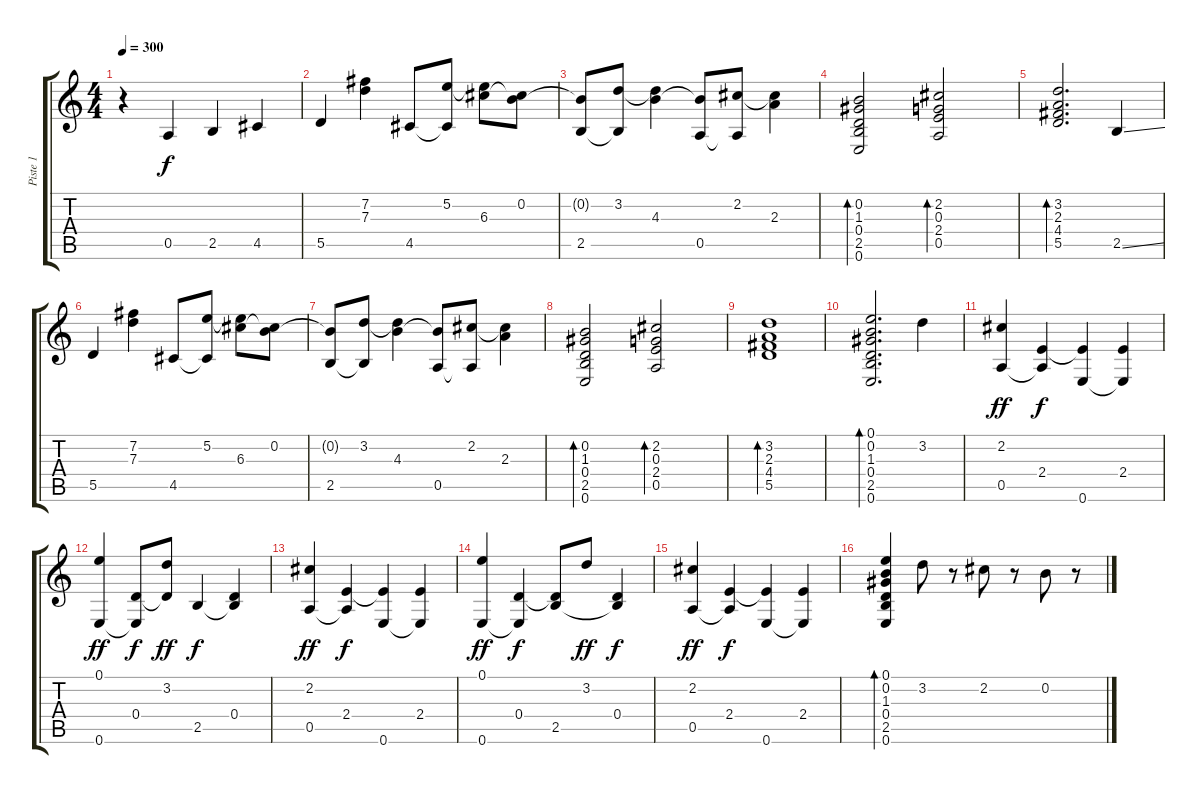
\track ("Piste 1" "Piste 1") {instrument acousticguitarsteel}
\staff {score tabs}
\tuning (E4 B3 G3 D3 A2 E2) {hide}
\ts (4 4)
\tempo 300
\clef g2
\ks c
r.4{dy f instrument acousticguitarsteel} 0.5.4 2.5.4 4.5.4 |
5.5.4 (7.2 7.3).4 4.5.8 (5.2 4.5{t}).8 (5.2{t} 6.3).8 (0.2 6.3{t}).8 |
(0.2{t} 2.5).8 (3.2 2.5{t}).8 (3.2{t} 4.3).4 (4.3{t} 0.5).8 (2.2 0.5{t}).8 (2.2{t} 2.3).4 |
(0.2 1.3 0.4 2.5 0.6).2{bd 120} (2.2 0.3 2.4 0.5).2{bd 120} |
(3.2 2.3 4.4 5.5).2{d bd 120} 2.5{ss}.4 |
5.5.4 (7.2 7.3).4 4.5.8 (5.2 4.5{t}).8 (5.2{t} 6.3).8 (0.2 6.3{t}).8 |
(0.2{t} 2.5).8 (3.2 2.5{t}).8 (3.2{t} 4.3).4 (4.3{t} 0.5).8 (2.2 0.5{t}).8 (2.2{t} 2.3).4 |
(0.2 1.3 0.4 2.5 0.6).2{bd 120} (2.2 0.3 2.4 0.5).2{bd 120} |
(3.2 2.3 4.4 5.5).1{bd 120} |
(0.1 0.2 1.3 0.4 2.5 0.6).2{d bd 120} 3.2.4 |
(2.2 0.5).4{dy ff} (2.4 0.5{t}).4{dy f} (2.4{t} 0.6).4 (2.4 0.6{t}).4 |
(0.1 0.6).4{dy ff} (0.4 0.6{t}).8{dy f} (3.2 0.4{t}).8{dy ff} 2.5.4{dy f} (0.4 2.5{t}).4 |
(2.2 0.5).4{dy ff} (2.4 0.5{t}).4{dy f} (2.4{t} 0.6).4 (2.4 0.6{t}).4 |
(0.1 0.6).4{dy ff} (0.4 0.6{t}).4{dy f} (0.4{t} 2.5).8 3.2.8{dy ff} (0.4 2.5{t}).4{dy f} |
(2.2 0.5).4{dy ff} (2.4 0.5{t}).4{dy f} (2.4{t} 0.6).4 (2.4 0.6{t}).4 |
(0.1 0.2 1.3 0.4 2.5 0.6).4{bd 120} 3.2.8 r.8 2.2.8 r.8 0.2.8 r.8
